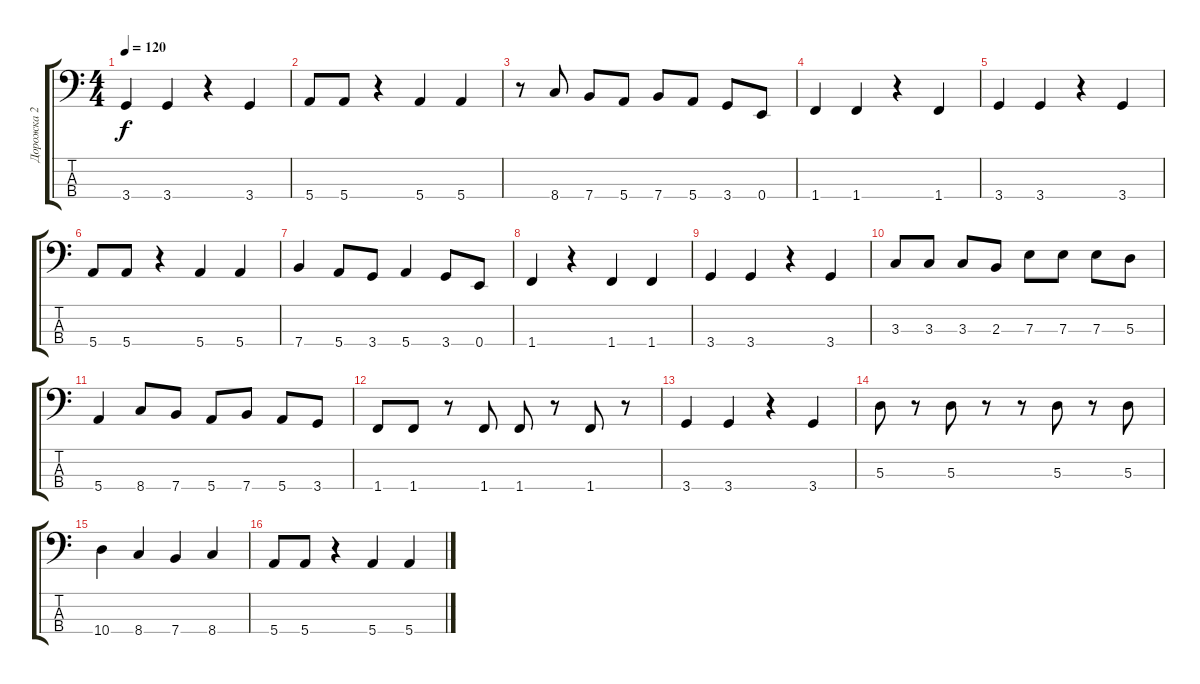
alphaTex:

\track ("Дорожка 2" "Дорожка 2") {instrument slapbass2}
\staff {score tabs}
\tuning (G2 D2 A1 E1) {hide}
\ts (4 4)
\tempo 120
\clef f4
\ks c
3.4.4{dy f} 3.4.4 r.4 3.4.4 |
5.4.8 5.4.8 r.4 5.4.4 5.4.4 |
r.8 8.4.8 7.4.8 5.4.8 7.4.8 5.4.8 3.4.8 0.4.8 |
1.4.4 1.4.4 r.4 1.4.4 |
3.4.4 3.4.4 r.4 3.4.4 |
5.4.8 5.4.8 r.4 5.4.4 5.4.4 |
7.4.4 5.4.8 3.4.8 5.4.4 3.4.8 0.4.8 |
1.4.4 r.4 1.4.4 1.4.4 |
3.4.4 3.4.4 r.4 3.4.4 |
3.3.8 3.3.8 3.3.8 2.3.8 7.3.8 7.3.8 7.3.8 5.3.8 |
5.4.4 8.4.8 7.4.8 5.4.8 7.4.8 5.4.8 3.4.8 |
1.4.8 1.4.8 r.8 1.4.8 1.4.8 r.8 1.4.8 r.8 |
3.4.4 3.4.4 r.4 3.4.4 |
5.3.8 r.8 5.3.8 r.8 r.8 5.3.8 r.8 5.3.8 |
10.4.4 8.4.4 7.4.4 8.4.4 |
5.4.8 5.4.8 r.4 5.4.4 5.4.4
